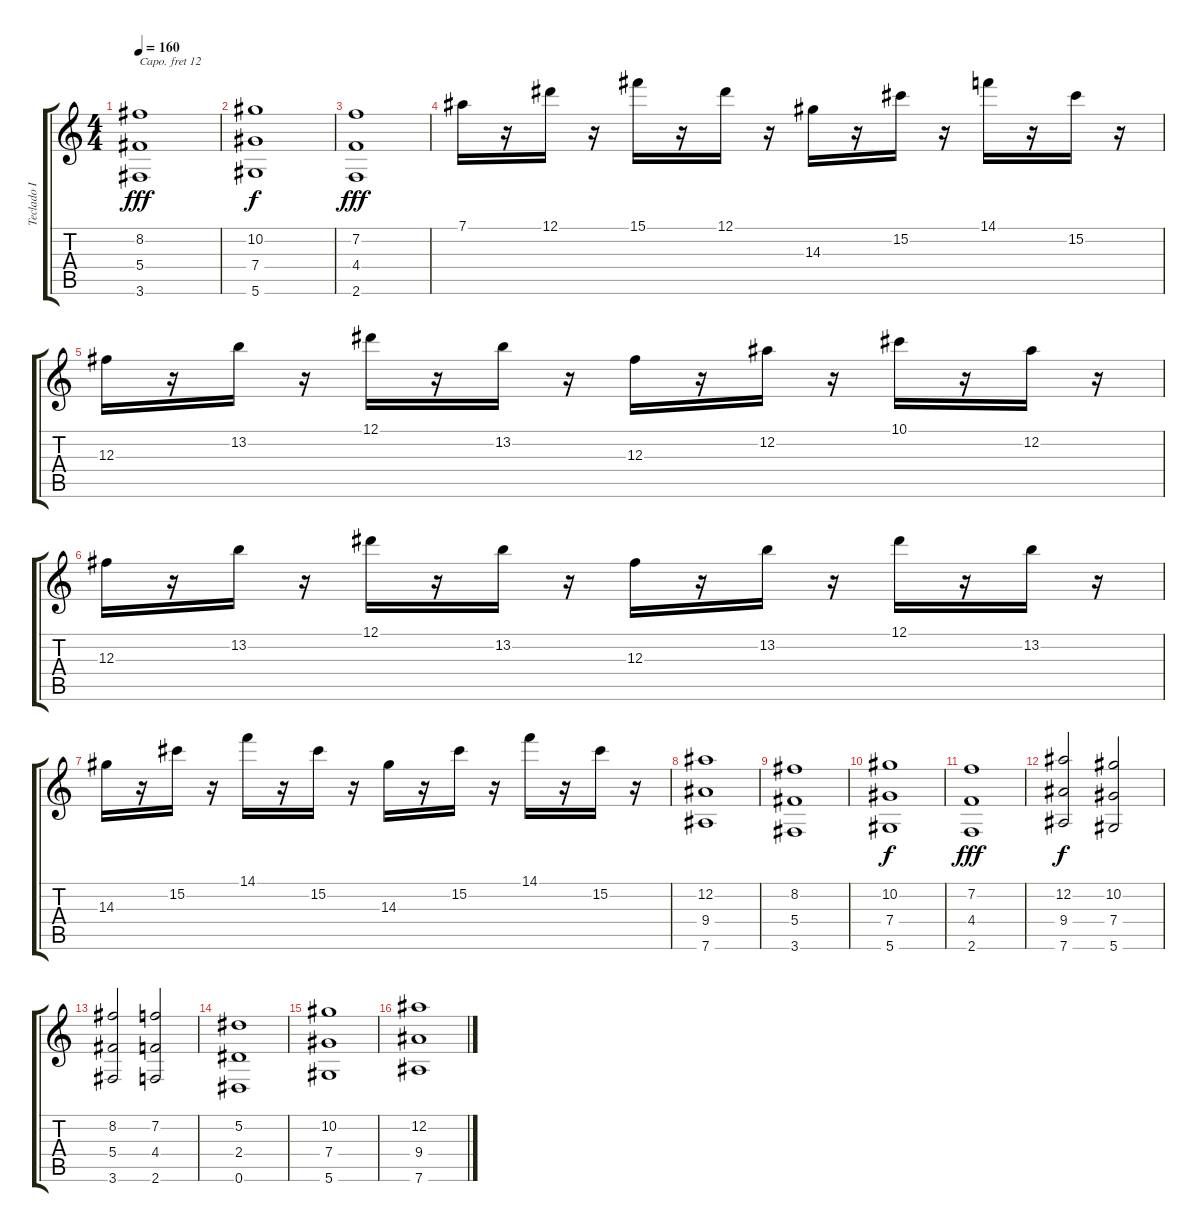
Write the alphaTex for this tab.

\track ("Teclado I" "Teclado I") {instrument stringensemble1}
\staff {score tabs}
\capo 12
\tuning (Eb4 Bb3 Gb3 Db3 Ab2 Eb2) {hide}
\ts (4 4)
\tempo 160
\clef g2
\ks c
(8.2 5.4 3.6).1{dy fff} |
(10.2 7.4 5.6).1{dy f} |
(7.2 4.4 2.6).1{dy fff} |
7.1.16{volume 16} r.16 12.1.16 r.16 15.1.16 r.16 12.1.16 r.16 14.3.16 r.16 15.2.16 r.16 14.1.16 r.16 15.2.16 r.16 |
12.3.16 r.16 13.2.16 r.16 12.1.16 r.16 13.2.16 r.16 12.3.16 r.16 12.2.16 r.16 10.1.16 r.16 12.2.16 r.16 |
12.3.16 r.16 13.2.16 r.16 12.1.16 r.16 13.2.16 r.16 12.3.16 r.16 13.2.16 r.16 12.1.16 r.16 13.2.16 r.16 |
14.3.16 r.16 15.2.16 r.16 14.1.16 r.16 15.2.16 r.16 14.3.16 r.16 15.2.16 r.16 14.1.16 r.16 15.2.16 r.16 |
(12.2 9.4 7.6).1{volume 12} |
(8.2 5.4 3.6).1 |
(10.2 7.4 5.6).1{dy f} |
(7.2 4.4 2.6).1{dy fff} |
(12.2 9.4 7.6).2{dy f} (10.2 7.4 5.6).2 |
(8.2 5.4 3.6).2 (7.2 4.4 2.6).2 |
(5.2 2.4 0.6).1 |
(10.2 7.4 5.6).1 |
(12.2 9.4 7.6).1
